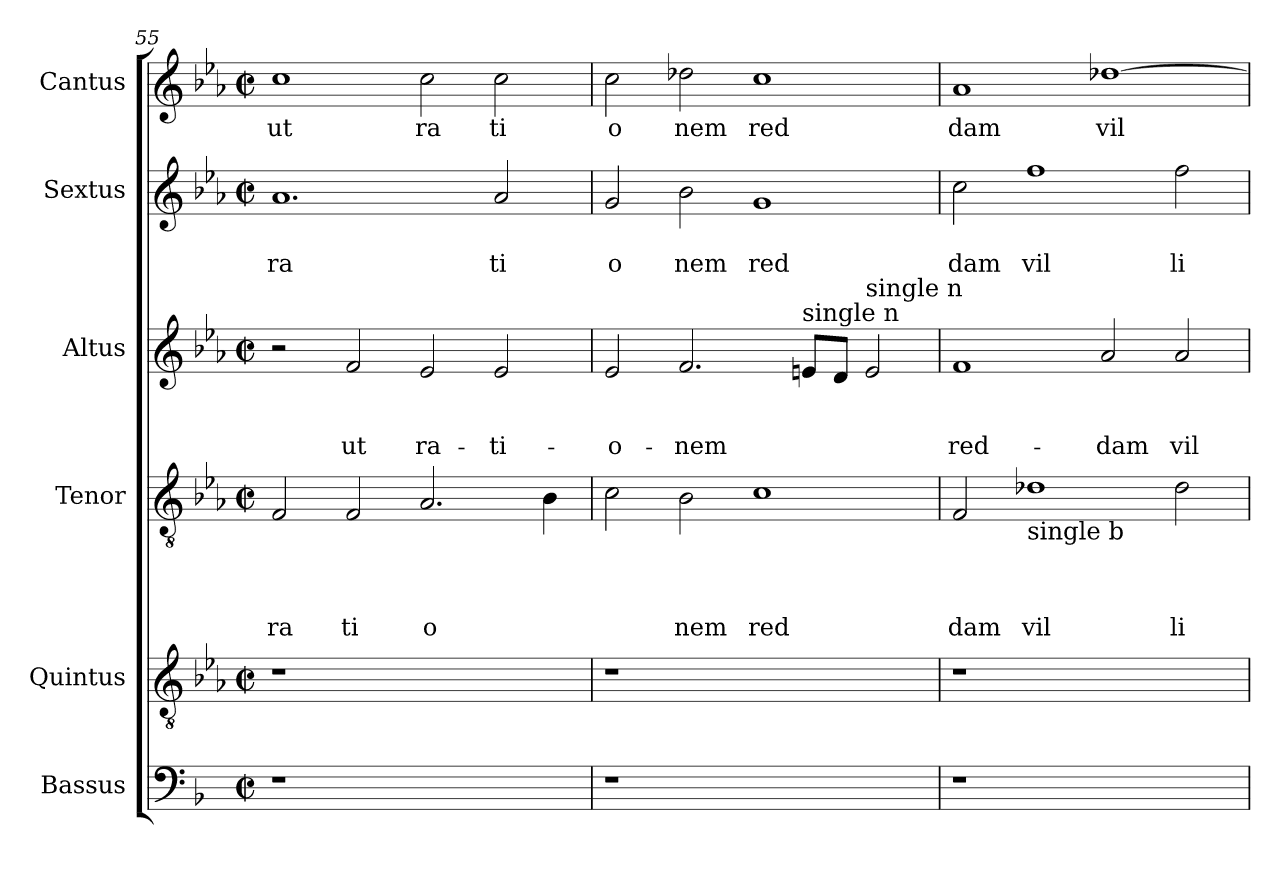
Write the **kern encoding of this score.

**kern	**kern	**kern	**text	**text	**text	**text	**kern	**text	**text	**text	**kern	**text	**text	**kern	**text
*part6	*part5	*part4	*part4	*part4	*part4	*part4	*part3	*part3	*part3	*part3	*part2	*part2	*part2	*part1	*part1
*staff6	*staff5	*staff4	*staff4	*staff4	*staff4	*staff4	*staff3	*staff3	*staff3	*staff3	*staff2	*staff2	*staff2	*staff1	*staff1
*I"Bassus	*I"Quintus	*I"Tenor	*	*	*	*	*I"Altus	*	*	*	*I"Sextus	*	*	*I"Cantus	*
*I'Bassus	*I'Quintus	*I'Tenor	*	*	*	*	*I'Altus	*	*	*	*I'Sextus	*	*	*I'Cantus	*
*clefF4	*clefGv2	*clefGv2	*	*	*	*	*clefG2	*	*	*	*clefG2	*	*	*clefG2	*
*k[b-]	*k[b-e-a-]	*k[b-e-a-]	*	*	*	*	*k[b-e-a-]	*	*	*	*k[b-e-a-]	*	*	*k[b-e-a-]	*
*F:	*E-:	*E-:	*	*	*	*	*E-:	*	*	*	*E-:	*	*	*E-:	*
*M2/2	*M2/2	*M2/2	*	*	*	*	*M2/2	*	*	*	*M2/2	*	*	*M2/2	*
*met(c|)	*met(c|)	*met(c|)	*	*	*	*	*met(c|)	*	*	*	*met(c|)	*	*	*met(c|)	*
=55	=55	=55	=55	=55	=55	=55	=55	=55	=55	=55	=55	=55	=55	=55	=55
!	!	!	!	!	!	!LO:LY:b	!	!	!	!	!	!	!LO:LY:b	!	!LO:LY:b
1r	1r	2F/	.	.	.	ra	2r	.	.	.	1.a-	.	ra	1cc	ut
!	!	!	!	!	!	!LO:LY:b	!	!	!	!LO:LY:b	!	!	!	!	!
.	.	2F/	.	.	.	ti	2f/	.	.	ut	.	.	.	.	.
!	!	!	!	!	!	!LO:LY:b	!	!	!	!LO:LY:b	!	!	!	!	!LO:LY:b
1ryy	1ryy	2.A-/	.	.	.	o	2e-/	.	.	ra-	.	.	.	2cc\	ra
!	!	!	!	!	!	!	!	!	!	!LO:LY:b	!	!	!LO:LY:b	!	!LO:LY:b
.	.	.	.	.	.	.	2e-/	.	.	-ti-	2a-/	.	ti	2cc\	ti
.	.	4B-\	.	.	.	.	.	.	.	.	.	.	.	.	.
=56	=56	=56	=56	=56	=56	=56	=56	=56	=56	=56	=56	=56	=56	=56	=56
!	!	!	!	!	!	!	!	!	!	!LO:LY:b	!	!	!LO:LY:b	!	!LO:LY:b
1r	1r	2c\	.	.	.	.	2e-/	.	.	-o-	2g/	.	o	2cc\	o
!	!	!	!	!	!	!LO:LY:b	!	!	!	!LO:LY:b	!	!	!LO:LY:b	!	!LO:LY:b
.	.	2B-\	.	.	.	nem	2.f/	.	.	-nem	2b-\	.	nem	2dd-X\	nem
!	!	!	!	!	!	!LO:LY:b	!	!	!	!	!	!	!LO:LY:b	!	!LO:LY:b
1ryy	1ryy	1c	.	.	.	red	.	.	.	.	1g	.	red	1cc	red
!	!	!	!	!	!	!	!LO:TX:a:t=single n	!	!	!	!	!	!	!	!
.	.	.	.	.	.	.	8e/L	.	.	.	.	.	.	.	.
.	.	.	.	.	.	.	8d/J	.	.	.	.	.	.	.	.
!	!	!	!	!	!	!	!LO:TX:a:t=single n	!	!	!	!	!	!	!	!
.	.	.	.	.	.	.	2e/	.	.	.	.	.	.	.	.
=57	=57	=57	=57	=57	=57	=57	=57	=57	=57	=57	=57	=57	=57	=57	=57
!	!	!	!	!	!	!LO:LY:b	!	!	!	!LO:LY:b	!	!	!LO:LY:b	!	!LO:LY:b
1r	1r	2F/	.	.	.	dam	1f	.	.	red-	2cc\	.	dam	1a-	dam
!	!	!LO:TX:b:t=single b	!	!	!	!	!	!	!	!	!	!	!	!	!
!	!	!	!	!	!	!LO:LY:b	!	!	!	!	!	!	!LO:LY:b	!	!
.	.	1d-	.	.	.	vil	.	.	.	.	1ff	.	vil	.	.
!	!	!	!	!	!	!	!	!	!	!LO:LY:b	!	!	!	!	!LO:LY:b
1ryy	1ryy	.	.	.	.	.	2a-/	.	.	-dam	.	.	.	[>1dd-X	vil
!	!	!	!	!	!	!LO:LY:b	!	!	!	!LO:LY:b	!	!	!LO:LY:b	!	!
.	.	2d-\	.	.	.	li	2a-/	.	.	vil-	2ff\	.	li	.	.
=	=	=	=	=	=	=	=	=	=	=	=	=	=	=	=
*-	*-	*-	*-	*-	*-	*-	*-	*-	*-	*-	*-	*-	*-	*-	*-
